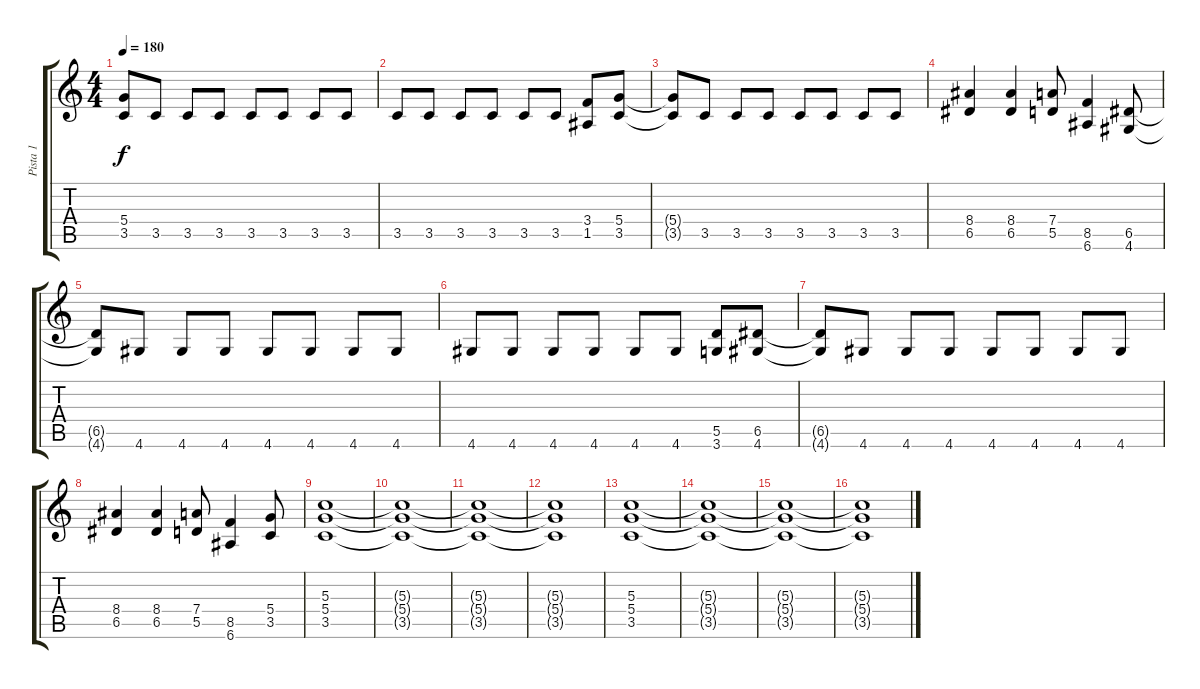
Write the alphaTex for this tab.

\track ("Pista 1" "Pista 1") {instrument distortionguitar}
\staff {score tabs}
\tuning (E4 B3 G3 D3 A2 E2) {hide}
\ts (4 4)
\tempo 180
\clef g2
\ks c
(5.4{t} 3.5{t}).8{dy f} 3.5.8 3.5.8 3.5.8 3.5.8 3.5.8 3.5.8 3.5.8 |
3.5.8 3.5.8 3.5.8 3.5.8 3.5.8 3.5.8 (3.4 1.5).8 (5.4 3.5).8 |
(5.4{t} 3.5{t}).8 3.5.8 3.5.8 3.5.8 3.5.8 3.5.8 3.5.8 3.5.8 |
(8.4 6.5).4 (8.4 6.5).4 (7.4 5.5).8 (8.5 6.6).4 (6.5 4.6).8 |
(6.5{t} 4.6{t}).8 4.6.8 4.6.8 4.6.8 4.6.8 4.6.8 4.6.8 4.6.8 |
4.6.8 4.6.8 4.6.8 4.6.8 4.6.8 4.6.8 (5.5 3.6).8 (6.5 4.6).8 |
(6.5{t} 4.6{t}).8 4.6.8 4.6.8 4.6.8 4.6.8 4.6.8 4.6.8 4.6.8 |
(8.4 6.5).4 (8.4 6.5).4 (7.4 5.5).8 (8.5 6.6).4 (5.4 3.5).8 |
(5.3 5.4 3.5).1 |
(5.3{t} 5.4{t} 3.5{t}).1 |
(5.3{t} 5.4{t} 3.5{t}).1 |
(5.3{t} 5.4{t} 3.5{t}).1 |
(5.3 5.4 3.5).1 |
(5.3{t} 5.4{t} 3.5{t}).1 |
(5.3{t} 5.4{t} 3.5{t}).1 |
(5.3{t} 5.4{t} 3.5{t}).1
